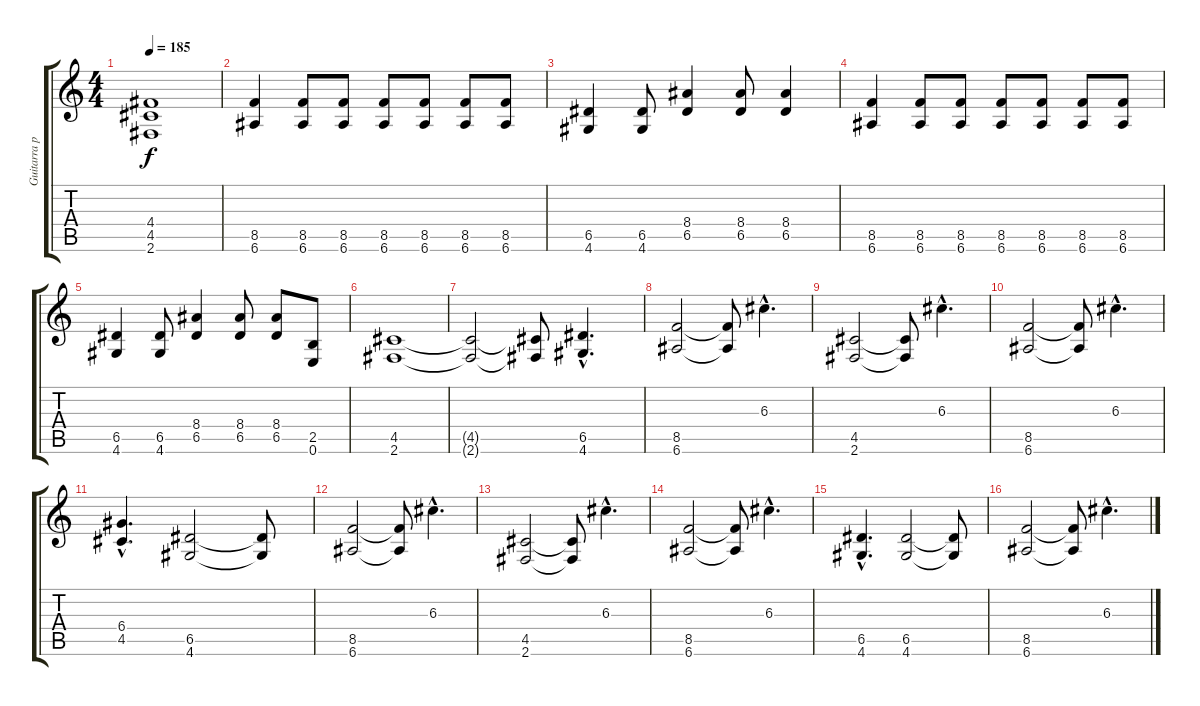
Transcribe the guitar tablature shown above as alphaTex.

\track ("Guitarra punteos" "Guitarra p") {instrument overdrivenguitar}
\staff {score tabs}
\tuning (E4 B3 G3 D3 A2 E2) {hide}
\ts (4 4)
\tempo 185
\clef g2
\ks c
(4.4 4.5 2.6).1{dy f} |
(8.5 6.6).4 (8.5 6.6).8 (8.5 6.6).8 (8.5 6.6).8 (8.5 6.6).8 (8.5 6.6).8 (8.5 6.6).8 |
(6.5 4.6).4 (6.5 4.6).8 (8.4 6.5).4 (8.4 6.5).8 (8.4 6.5).4 |
(8.5 6.6).4 (8.5 6.6).8 (8.5 6.6).8 (8.5 6.6).8 (8.5 6.6).8 (8.5 6.6).8 (8.5 6.6).8 |
(6.5 4.6).4 (6.5 4.6).8 (8.4 6.5).4 (8.4 6.5).8 (8.4 6.5).8 (2.5 0.6).8 |
(4.5 2.6).1 |
(4.5{t} 2.6{t}).2 (4.5{t} 2.6{t}).8 (6.5{hac} 4.6{hac}).4{d} |
(8.5 6.6).2 (8.5{t} 6.6{t}).8 6.3{hac}.4{d} |
(4.5 2.6).2 (4.5{t} 2.6{t}).8 6.3{hac}.4{d} |
(8.5 6.6).2 (8.5{t} 6.6{t}).8 6.3{hac}.4{d} |
(6.4{hac} 4.5{hac}).4{d} (6.5 4.6).2 (6.5{t} 4.6{t}).8 |
(8.5 6.6).2 (8.5{t} 6.6{t}).8 6.3{hac}.4{d} |
(4.5 2.6).2 (4.5{t} 2.6{t}).8 6.3{hac}.4{d} |
(8.5 6.6).2 (8.5{t} 6.6{t}).8 6.3{hac}.4{d} |
(6.5{hac} 4.6{hac}).4{d} (6.5 4.6).2 (6.5{t} 4.6{t}).8 |
(8.5 6.6).2 (8.5{t} 6.6{t}).8 6.3{hac}.4{d}
